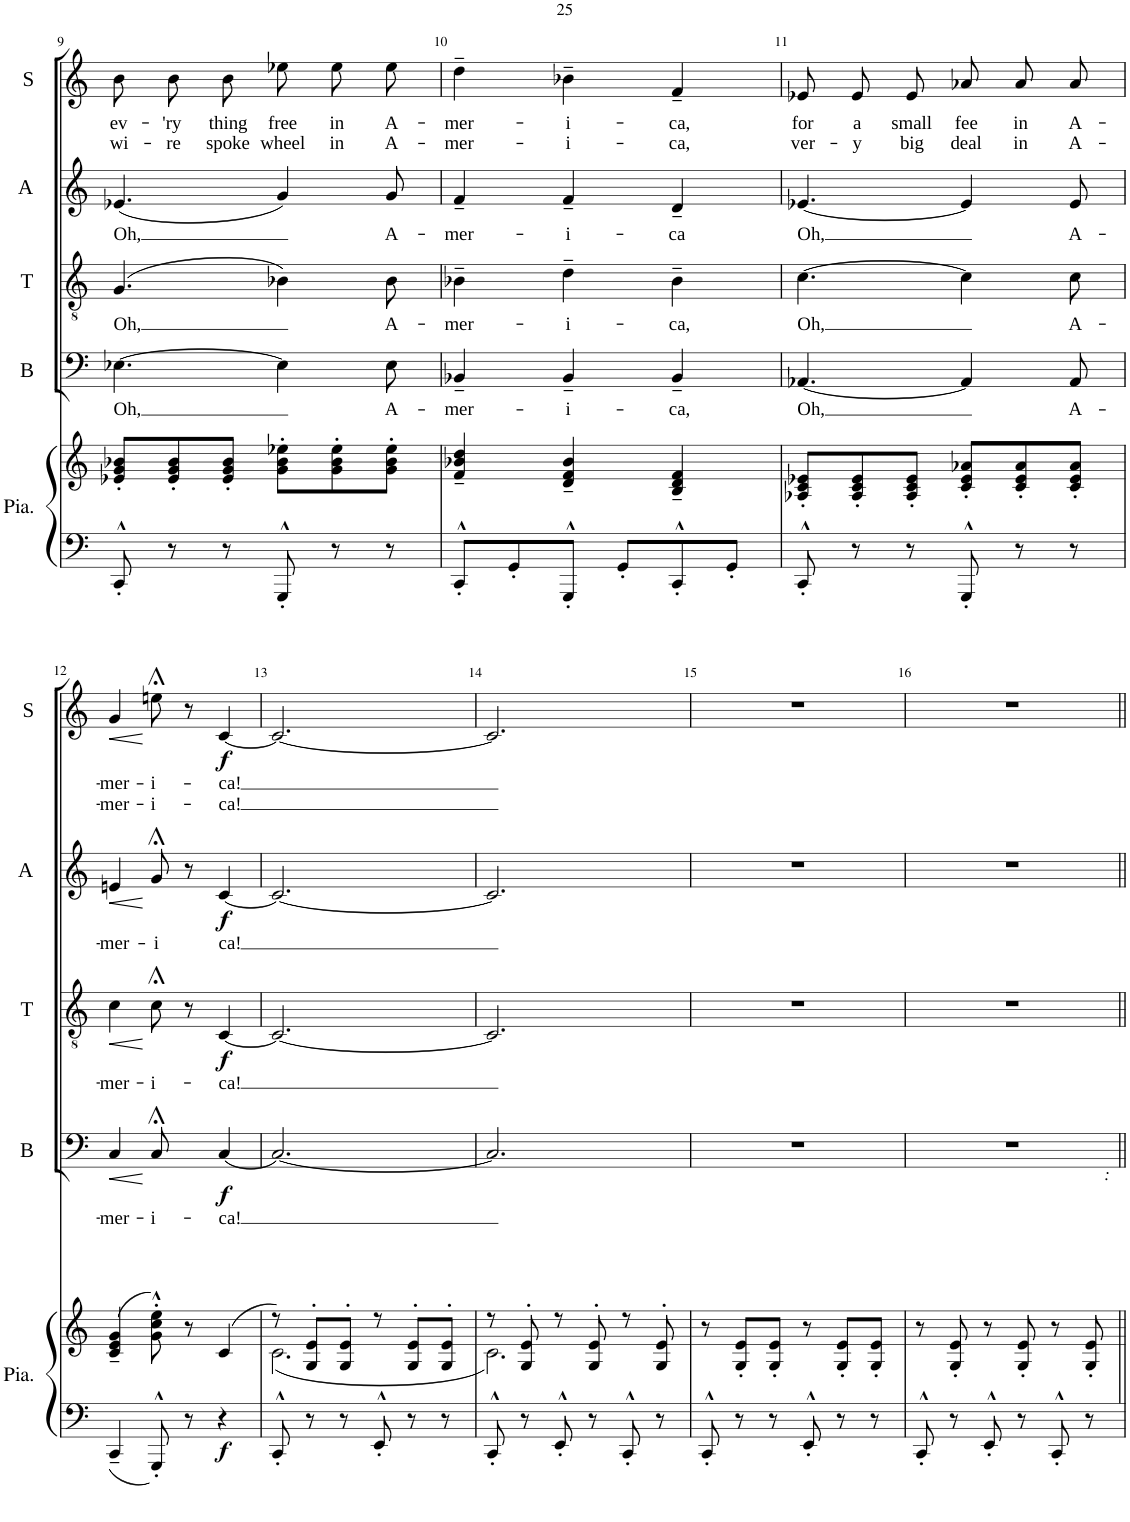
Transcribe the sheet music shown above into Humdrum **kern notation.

**kern	**kern	**dynam	**kern	**text	**dynam	**kern	**text	**dynam	**kern	**text	**dynam	**kern	**text	**text	**dynam
*part5	*part5	*part5	*part4	*part4	*part4	*part3	*part3	*part3	*part2	*part2	*part2	*part1	*part1	*part1	*part1
*staff6	*staff5	*staff5/6	*staff4	*staff4	*staff4	*staff3	*staff3	*staff3	*staff2	*staff2	*staff2	*staff1	*staff1	*staff1	*staff1
*I"Piano	*	*	*I"Bass	*	*	*I"Tenor	*	*	*I"Alto	*	*	*I"Soprano	*	*	*
*I'Pia.	*	*	*I'B	*	*	*I'T	*	*	*I'A	*	*	*I'S	*	*	*
!!LO:PB:g=z
*clefF4	*clefG2	*	*clefF4	*	*	*clefGv2	*	*	*clefG2	*	*	*clefG2	*	*	*
*k[]	*k[]	*	*k[]	*	*	*k[]	*	*	*k[]	*	*	*k[]	*	*	*
*M6/8	*M6/8	*	*M6/8	*	*	*M6/8	*	*	*M6/8	*	*	*M6/8	*	*	*
=9	=9	=9	=9	=9	=9	=9	=9	=9	=9	=9	=9	=9	=9	=9	=9
!	!	!	!	!LO:LY:b	!	!	!LO:LY:b	!	!	!LO:LY:b	!	!	!LO:LY:b	!LO:LY:b	!
8CC'^^/	8e-X/' 8g/' 8b-X/'L	.	[4.E-X\	Oh,	.	(4.G/	Oh,	.	(4.e-X/	Oh,	.	8b\L	ev-	wi-	.
!	!	!	!	!	!	!	!	!	!	!	!	!	!LO:LY:b	!LO:LY:b	!
8r	8e-/' 8g/' 8b-/'	.	.	.	.	.	.	.	.	.	.	8b\	-'ry	-re	.
!	!	!	!	!	!	!	!	!	!	!	!	!	!LO:LY:b	!LO:LY:b	!
8r	8e-/' 8g/' 8b-/'J	.	.	.	.	.	.	.	.	.	.	8b\J	thing	spoke	.
!	!	!	!	!	!	!	!	!	!	!	!	!	!LO:LY:b	!LO:LY:b	!
8GGG'^^/	8g\' 8b-\' 8ee-X\'L	.	4E-\]	.	.	4B-X\)	.	.	4g/)	.	.	8ee-X\L	free	wheel	.
!	!	!	!	!	!	!	!	!	!	!	!	!	!LO:LY:b	!LO:LY:b	!
8r	8g\' 8b-\' 8ee-\'	.	.	.	.	.	.	.	.	.	.	8ee-\	in	in	.
!	!	!	!	!LO:LY:b	!	!	!LO:LY:b	!	!	!LO:LY:b	!	!	!LO:LY:b	!LO:LY:b	!
8r	8g\' 8b-\' 8ee-\'J	.	8E-\	A-	.	8B-\	A-	.	8g/	A-	.	8ee-\J	A-	A-	.
=10	=10	=10	=10	=10	=10	=10	=10	=10	=10	=10	=10	=10	=10	=10	=10
!	!	!	!	!LO:LY:b	!	!	!LO:LY:b	!	!	!LO:LY:b	!	!	!LO:LY:b	!LO:LY:b	!
8CC'^^/L	4f/~ 4b-X/~ 4dd/~	.	4BB-X~/	-mer-	.	4B-X~\	-mer-	.	4f~/	-mer-	.	4dd~\	-mer-	-mer-	.
8GG'/	.	.	.	.	.	.	.	.	.	.	.	.	.	.	.
!	!	!	!	!LO:LY:b	!	!	!LO:LY:b	!	!	!LO:LY:b	!	!	!LO:LY:b	!LO:LY:b	!
8GGG'^^/J	4d/~ 4f/~ 4b-/~	.	4BB-~/	-i-	.	4d~\	-i-	.	4f~/	-i-	.	4b-X~\	-i-	-i-	.
8GG'/L	.	.	.	.	.	.	.	.	.	.	.	.	.	.	.
!	!	!	!	!LO:LY:b	!	!	!LO:LY:b	!	!	!LO:LY:b	!	!	!LO:LY:b	!LO:LY:b	!
8CC'^^/	4B/~ 4d/~ 4f/~	.	4BB-~/	-ca,	.	4B-~\	-ca,	.	4d~/	-ca	.	4f~/	-ca,	-ca,	.
8GG'/J	.	.	.	.	.	.	.	.	.	.	.	.	.	.	.
=11	=11	=11	=11	=11	=11	=11	=11	=11	=11	=11	=11	=11	=11	=11	=11
!	!	!	!	!LO:LY:b	!	!	!LO:LY:b	!	!	!LO:LY:b	!	!	!LO:LY:b	!LO:LY:b	!
8CC'^^/	8A-X/' 8c/' 8e-X/'L	.	[4.AA-X/	Oh,	.	[4.c\	Oh,	.	[4.e-X/	Oh,	.	8e-X/L	for	ver-	.
!	!	!	!	!	!	!	!	!	!	!	!	!	!LO:LY:b	!LO:LY:b	!
8r	8A-/' 8c/' 8e-/'	.	.	.	.	.	.	.	.	.	.	8e-/	a	-y	.
!	!	!	!	!	!	!	!	!	!	!	!	!	!LO:LY:b	!LO:LY:b	!
8r	8A-/' 8c/' 8e-/'J	.	.	.	.	.	.	.	.	.	.	8e-/J	small	big	.
!	!	!	!	!	!	!	!	!	!	!	!	!	!LO:LY:b	!LO:LY:b	!
8GGG'^^/	8c/' 8e-/' 8a-X/'L	.	4AA-/]	.	.	4c\]	.	.	4e-/]	.	.	8a-X/L	fee	deal	.
!	!	!	!	!	!	!	!	!	!	!	!	!	!LO:LY:b	!LO:LY:b	!
8r	8c/' 8e-/' 8a-/'	.	.	.	.	.	.	.	.	.	.	8a-/	in	in	.
!	!	!	!	!LO:LY:b	!	!	!LO:LY:b	!	!	!LO:LY:b	!	!	!LO:LY:b	!LO:LY:b	!
8r	8c/' 8e-/' 8a-/'J	.	8AA-/	A-	.	8c\	A-	.	8e-/	A-	.	8a-/J	A-	A-	.
!!LO:LB:g=z
=12	=12	=12	=12	=12	=12	=12	=12	=12	=12	=12	=12	=12	=12	=12	=12
!	!	!	!	!LO:LY:b	!LO:HP:b	!	!LO:LY:b	!LO:HP:b	!	!LO:LY:b	!LO:HP:b	!	!LO:LY:b	!LO:LY:b	!LO:HP:b
4CC~/	(4c/~ 4e/~ 4g/~	.	4C/	-mer-	<	4c\	-mer-	<	4en/	-mer-	<	4g/	-mer-	-mer-	<
!	!	!	!	!LO:LY:b	!	!	!LO:LY:b	!	!	!LO:LY:b	!	!	!LO:LY:b	!LO:LY:b	!
8GGG'^^/	8g\'^^ 8cc\'^^ 8ee\'^^)	.	8C;</	-i-	[	8c;<\	-i-	[	8g;</	-i	[	8een;<\	-i-	-i-	[
8r	8r	.	8ryy	.	.	8r	.	.	8r	.	.	8r	.	.	.
!	!	!LO:DY:b=2	!	!LO:LY:b	!LO:DY:b	!	!LO:LY:b	!LO:DY:b	!	!LO:LY:b	!LO:DY:b	!	!LO:LY:b	!LO:LY:b	!LO:DY:b
4r	(4c/	f	[4C/	-ca!	f	[4C/	-ca!	f	[4c/	ca!	f	[4c/	-ca!	-ca!	f
=13	=13	=13	=13	=13	=13	=13	=13	=13	=13	=13	=13	=13	=13	=13	=13
*	*^	*	*	*	*	*	*	*	*	*	*	*	*	*	*
8CC'^^/	8r)	(2.c\	.	2.C/_	.	.	2.C/_	.	.	2.c/_	.	.	2.c/_	.	.	.
8r	8G/' 8e/'L	.	.	.	.	.	.	.	.	.	.	.	.	.	.	.
8r	8G/' 8e/'J	.	.	.	.	.	.	.	.	.	.	.	.	.	.	.
8EE'^^/	8r	.	.	.	.	.	.	.	.	.	.	.	.	.	.	.
8r	8G/' 8e/'L	.	.	.	.	.	.	.	.	.	.	.	.	.	.	.
8r	8G/' 8e/'J	.	.	.	.	.	.	.	.	.	.	.	.	.	.	.
=14	=14	=14	=14	=14	=14	=14	=14	=14	=14	=14	=14	=14	=14	=14	=14	=14
8CC'^^/	8r	2.c\)	.	2.C/]	.	.	2.C/]	.	.	2.c/]	.	.	2.c/]	.	.	.
8r	8G/' 8e/'	.	.	.	.	.	.	.	.	.	.	.	.	.	.	.
8EE'^^/	8r	.	.	.	.	.	.	.	.	.	.	.	.	.	.	.
8r	8G/' 8e/'	.	.	.	.	.	.	.	.	.	.	.	.	.	.	.
8CC'^^/	8r	.	.	.	.	.	.	.	.	.	.	.	.	.	.	.
8r	8G/' 8e/'	.	.	.	.	.	.	.	.	.	.	.	.	.	.	.
*	*v	*v	*	*	*	*	*	*	*	*	*	*	*	*	*	*
=15	=15	=15	=15	=15	=15	=15	=15	=15	=15	=15	=15	=15	=15	=15	=15
8CC'^^/	8r	.	2.r	.	.	2.r	.	.	2.r	.	.	2.r	.	.	.
8r	8G/' 8e/'L	.	.	.	.	.	.	.	.	.	.	.	.	.	.
8r	8G/' 8e/'J	.	.	.	.	.	.	.	.	.	.	.	.	.	.
8EE'^^/	8r	.	.	.	.	.	.	.	.	.	.	.	.	.	.
8r	8G/' 8e/'L	.	.	.	.	.	.	.	.	.	.	.	.	.	.
8r	8G/' 8e/'J	.	.	.	.	.	.	.	.	.	.	.	.	.	.
=16	=16	=16	=16	=16	=16	=16	=16	=16	=16	=16	=16	=16	=16	=16	=16
8CC'^^/	8r	.	2.r	.	.	2.r	.	.	2.r	.	.	2.r	.	.	.
8r	8G/' 8e/'	.	.	.	.	.	.	.	.	.	.	.	.	.	.
8EE'^^/	8r	.	.	.	.	.	.	.	.	.	.	.	.	.	.
8r	8G/' 8e/'	.	.	.	.	.	.	.	.	.	.	.	.	.	.
8CC'^^/	8r	.	.	.	.	.	.	.	.	.	.	.	.	.	.
!	!LO:TX:a:i:t=&colon;	!	!	!	!	!	!	!	!	!	!	!	!	!	!
8r	8G/' 8e/'	.	.	.	.	.	.	.	.	.	.	.	.	.	.
=||	=||	=||	=||	=||	=||	=||	=||	=||	=||	=||	=||	=||	=||	=||	=||
*-	*-	*-	*-	*-	*-	*-	*-	*-	*-	*-	*-	*-	*-	*-	*-
